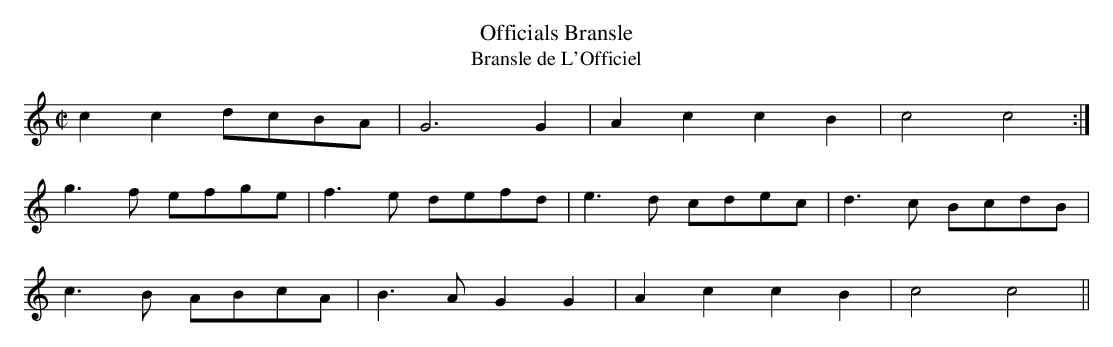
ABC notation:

X:1
T:Officials Bransle
T:Bransle de L'Officiel
M:C|
L:1/4
K:C
c c d/c/B/A/ | G3 G | A c c B | c2 c2 :|
g> f e/f/g/e/ | f> e d/e/f/d/  | e> d c/d/e/c/ | d> c B/c/d/B/ |
c> B A/B/c/A/ | B> A G G | A c c B | c2 c2 ||
